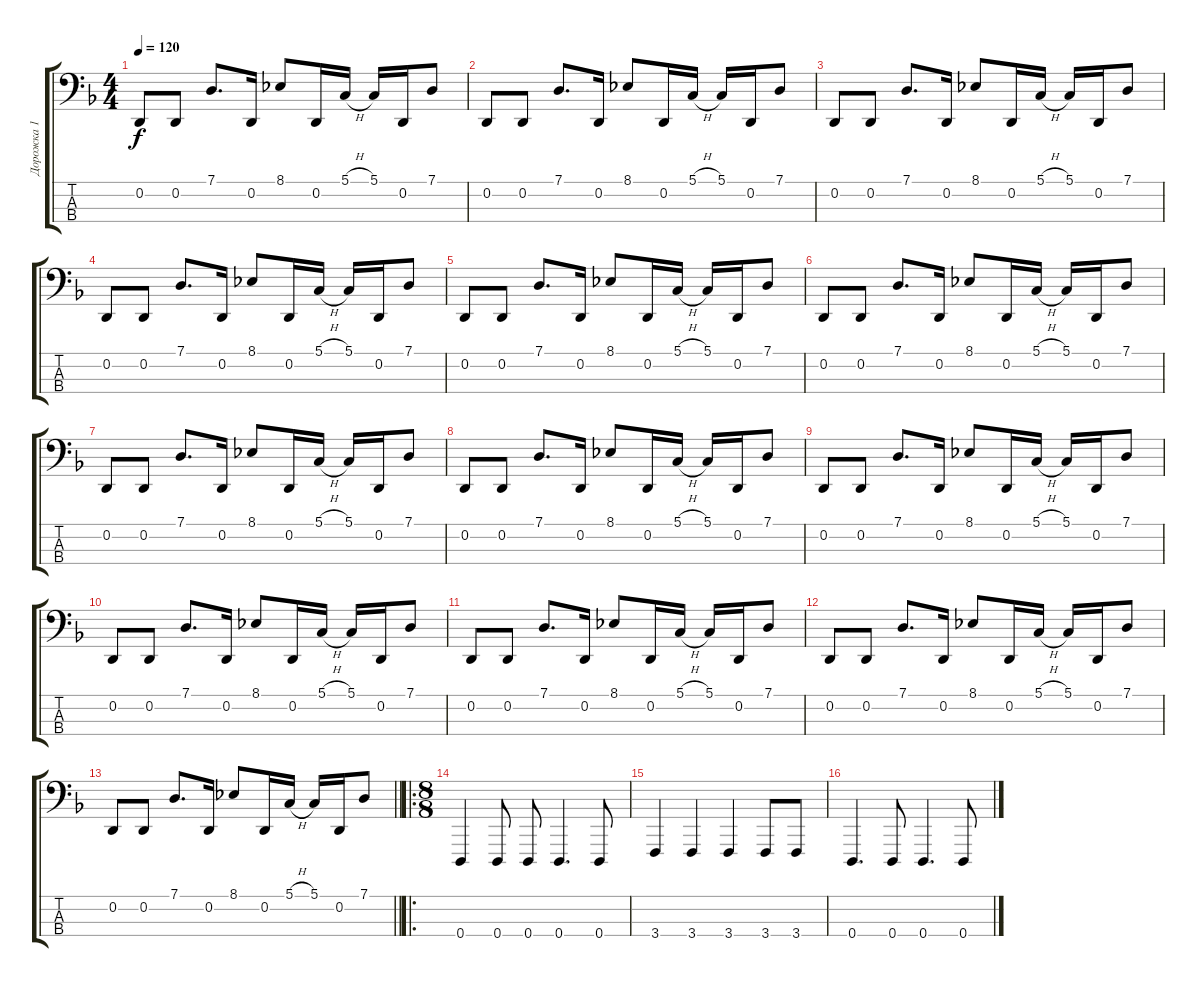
\track ("Дорожка 1" "Дорожка 1") {instrument acousticgrandpiano}
\staff {score tabs}
\tuning (G2 D2 A1 D1) {hide}
\ts (4 4)
\tempo 120
\clef f4
\ks f
0.2.8{dy f} 0.2.8 7.1.8{d} 0.2.16 8.1.8 0.2.16 5.1{h}.16 5.1.16 0.2.16 7.1.8 |
0.2.8 0.2.8 7.1.8{d} 0.2.16 8.1.8 0.2.16 5.1{h}.16 5.1.16 0.2.16 7.1.8 |
0.2.8 0.2.8 7.1.8{d} 0.2.16 8.1.8 0.2.16 5.1{h}.16 5.1.16 0.2.16 7.1.8 |
0.2.8 0.2.8 7.1.8{d} 0.2.16 8.1.8 0.2.16 5.1{h}.16 5.1.16 0.2.16 7.1.8 |
0.2.8 0.2.8 7.1.8{d} 0.2.16 8.1.8 0.2.16 5.1{h}.16 5.1.16 0.2.16 7.1.8 |
0.2.8 0.2.8 7.1.8{d} 0.2.16 8.1.8 0.2.16 5.1{h}.16 5.1.16 0.2.16 7.1.8 |
0.2.8 0.2.8 7.1.8{d} 0.2.16 8.1.8 0.2.16 5.1{h}.16 5.1.16 0.2.16 7.1.8 |
0.2.8 0.2.8 7.1.8{d} 0.2.16 8.1.8 0.2.16 5.1{h}.16 5.1.16 0.2.16 7.1.8 |
0.2.8 0.2.8 7.1.8{d} 0.2.16 8.1.8 0.2.16 5.1{h}.16 5.1.16 0.2.16 7.1.8 |
0.2.8 0.2.8 7.1.8{d} 0.2.16 8.1.8 0.2.16 5.1{h}.16 5.1.16 0.2.16 7.1.8 |
0.2.8 0.2.8 7.1.8{d} 0.2.16 8.1.8 0.2.16 5.1{h}.16 5.1.16 0.2.16 7.1.8 |
0.2.8 0.2.8 7.1.8{d} 0.2.16 8.1.8 0.2.16 5.1{h}.16 5.1.16 0.2.16 7.1.8 |
\barLineRight lightlight
0.2.8 0.2.8 7.1.8{d} 0.2.16 8.1.8 0.2.16 5.1{h}.16 5.1.16 0.2.16 7.1.8 |
\ro
\ts (8 8)
0.4.4 0.4.8 0.4.8 0.4.4{d} 0.4.8 |
3.4.4 3.4.4 3.4.4 3.4.8 3.4.8 |
0.4.4{d} 0.4.8 0.4.4{d} 0.4.8
